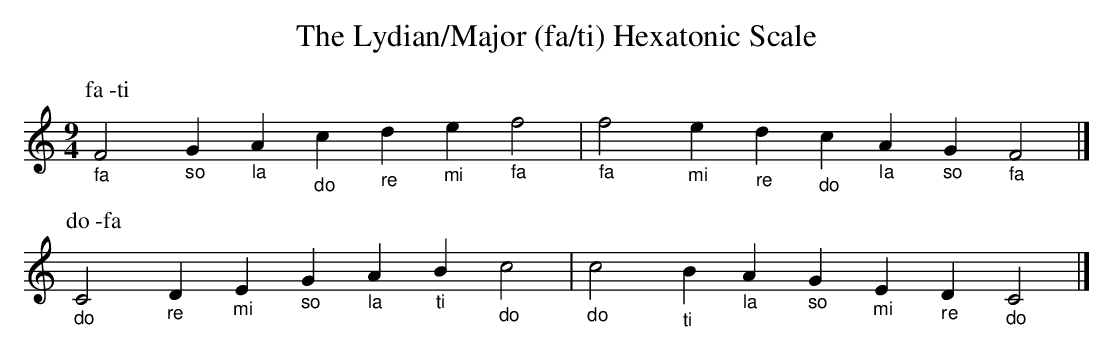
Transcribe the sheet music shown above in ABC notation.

X:1
T:The Lydian/Major (fa/ti) Hexatonic Scale
M:9/4
L:1/4
K:FLyd
P:fa -ti
"_fa"F2 "_so"G "_la"A "_do"c "_re"d "_mi"e "_fa"f2 |\
"_fa"f2 "_mi"e "_re"d "_do"c "_la"A "_so"G "_fa"F2|]
P:do -fa
K:C
"_do"C2 "_re "D "_mi"E "_so"G "_la"A "_ti"B "_do"c2 |\
"_do"c2 "_ti "B "_la"A "_so"G "_mi"E "_re"D "_do"C2|]
